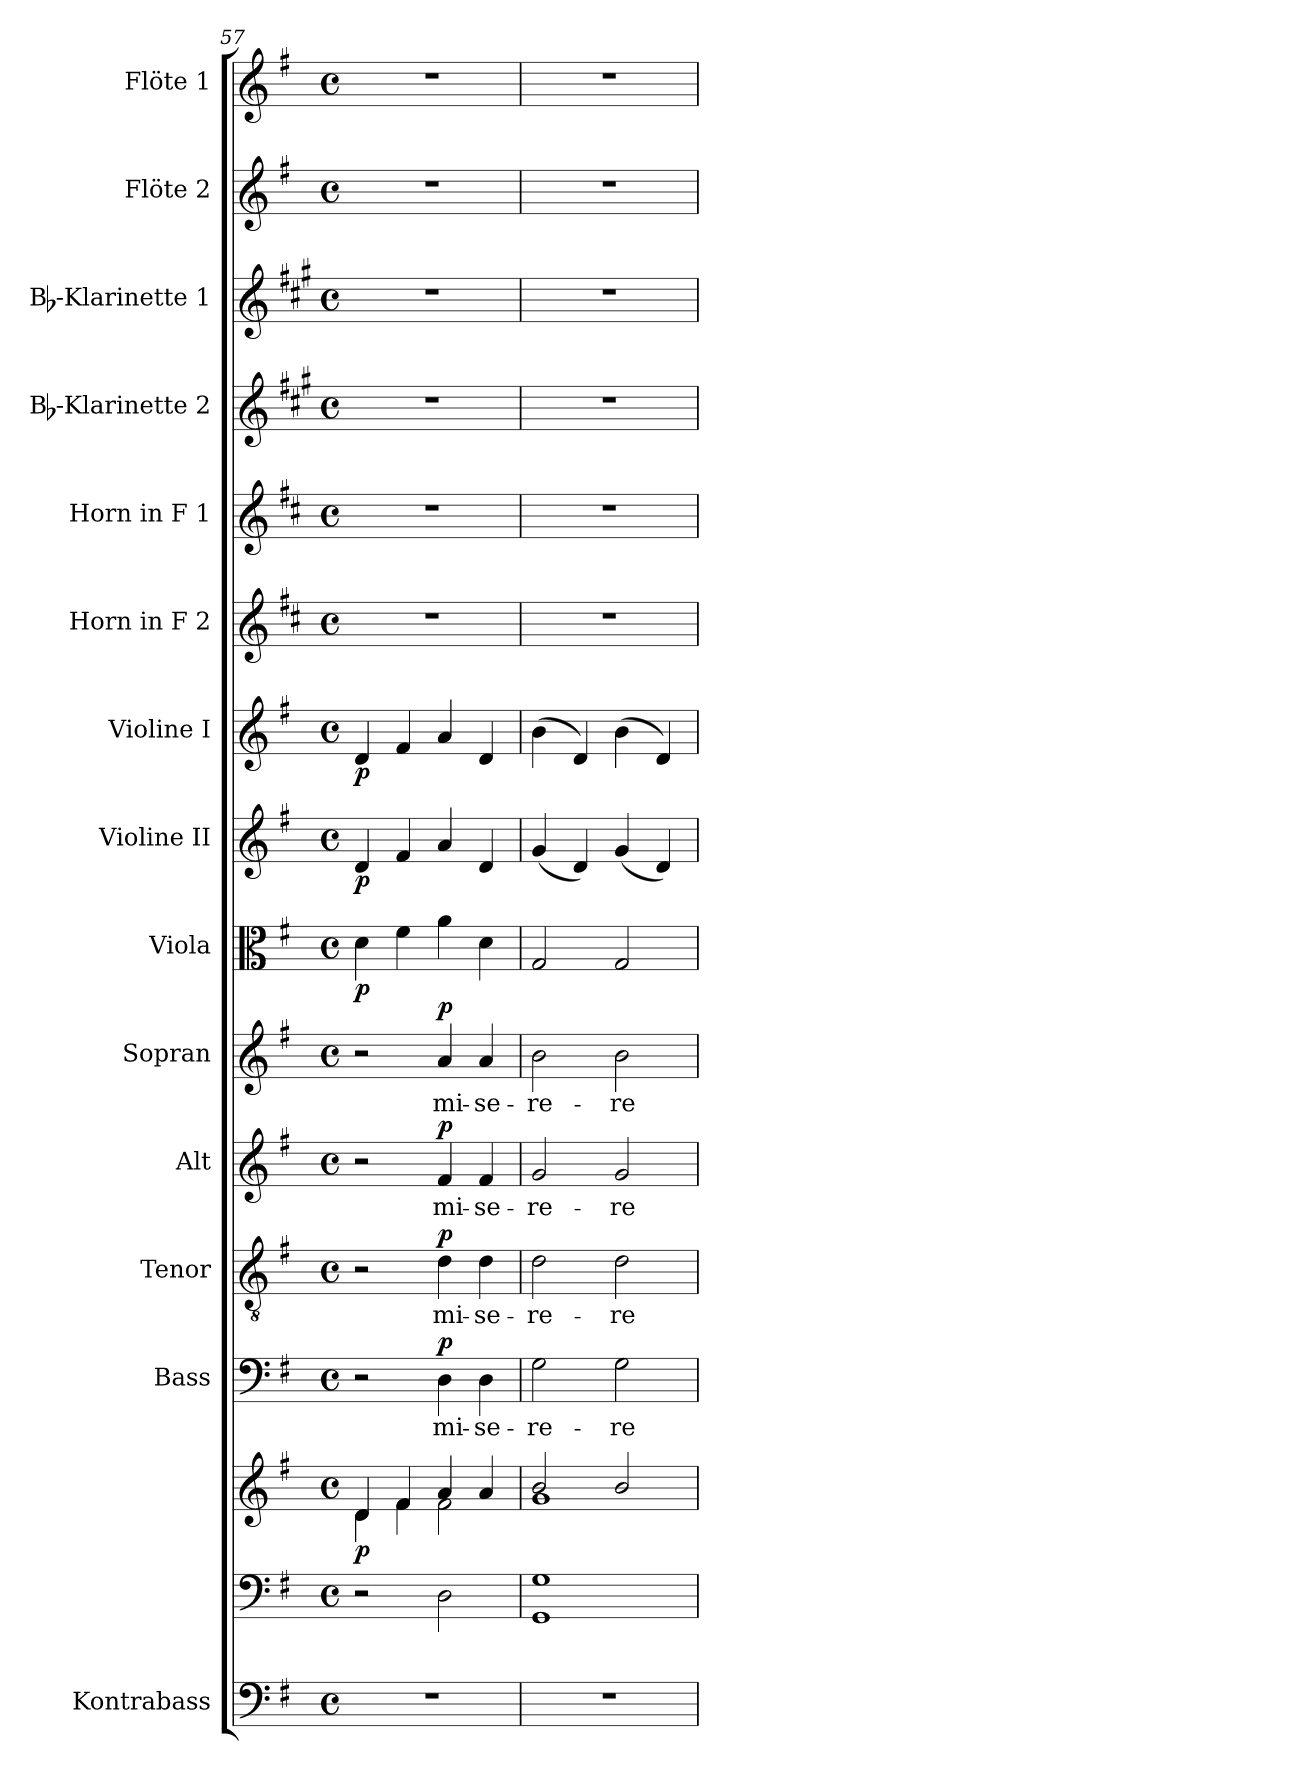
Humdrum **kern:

**kern	**kern	**kern	**dynam	**kern	**text	**dynam	**kern	**text	**dynam	**kern	**text	**dynam	**kern	**text	**dynam	**kern	**dynam	**kern	**dynam	**kern	**dynam	**kern	**kern	**kern	**kern	**kern	**kern
*part15	*part14	*part14	*part14	*part13	*part13	*part13	*part12	*part12	*part12	*part11	*part11	*part11	*part10	*part10	*part10	*part9	*part9	*part8	*part8	*part7	*part7	*part6	*part5	*part4	*part3	*part2	*part1
*staff16	*staff15	*staff14	*staff14/15	*staff13	*staff13	*staff13	*staff12	*staff12	*staff12	*staff11	*staff11	*staff11	*staff10	*staff10	*staff10	*staff9	*staff9	*staff8	*staff8	*staff7	*staff7	*staff6	*staff5	*staff4	*staff3	*staff2	*staff1
*I"Kontrabass	*	*	*	*I"Bass	*	*	*I"Tenor	*	*	*I"Alt	*	*	*I"Sopran	*	*	*I"Viola	*	*I"Violine II	*	*I"Violine I	*	*I"Horn in F 2	*I"Horn in F 1	*I"Bb-Klarinette 2	*I"Bb-Klarinette 1	*I"Flöte 2	*I"Flöte 1
*I'Kb.	*	*	*	*I'B.	*	*	*I'T.	*	*	*I'A.	*	*	*I'S.	*	*	*I'Vla.	*	*I'Vl. II	*	*I'Vl. I	*	*I'Horn 2	*I'Horn 1	*I'Bb Kl. 2	*I'Bb Kl. 1	*I'Fl. 2	*I'Fl. 1
*clefF4	*clefF4	*clefG2	*	*clefF4	*	*	*clefGv2	*	*	*clefG2	*	*	*clefG2	*	*	*clefC3	*	*clefG2	*	*clefG2	*	*clefG2	*clefG2	*clefG2	*clefG2	*clefG2	*clefG2
*ITrd7c12	*	*	*	*	*	*	*	*	*	*	*	*	*	*	*	*	*	*	*	*	*	*ITrd4c7	*ITrd4c7	*ITrd1c2	*ITrd1c2	*	*
*k[f#]	*k[f#]	*k[f#]	*	*k[f#]	*	*	*k[f#]	*	*	*k[f#]	*	*	*k[f#]	*	*	*k[f#]	*	*k[f#]	*	*k[f#]	*	*k[f#]	*k[f#]	*k[f#]	*k[f#]	*k[f#]	*k[f#]
*G:	*G:	*G:	*	*G:	*	*	*G:	*	*	*G:	*	*	*G:	*	*	*G:	*	*G:	*	*G:	*	*G:	*G:	*G:	*G:	*G:	*G:
*M4/4	*M4/4	*M4/4	*	*M4/4	*	*	*M4/4	*	*	*M4/4	*	*	*M4/4	*	*	*M4/4	*	*M4/4	*	*M4/4	*	*M4/4	*M4/4	*M4/4	*M4/4	*M4/4	*M4/4
*met(c)	*met(c)	*met(c)	*	*met(c)	*	*	*met(c)	*	*	*met(c)	*	*	*met(c)	*	*	*met(c)	*	*met(c)	*	*met(c)	*	*met(c)	*met(c)	*met(c)	*met(c)	*met(c)	*met(c)
=57	=57	=57	=57	=57	=57	=57	=57	=57	=57	=57	=57	=57	=57	=57	=57	=57	=57	=57	=57	=57	=57	=57	=57	=57	=57	=57	=57
*	*	*^	*	*	*	*	*	*	*	*	*	*	*	*	*	*	*	*	*	*	*	*	*	*	*	*	*
!	!	!	!	!LO:DY:b	!	!	!	!	!	!	!	!	!	!	!	!	!	!LO:DY:b	!	!LO:DY:b	!	!LO:DY:b	!	!	!	!	!	!
1r	2r	4d/	4d\	p	2r	.	.	2r	.	.	2r	.	.	2r	.	.	4d\	p	4d/	p	4d/	p	1r	1r	1r	1r	1r	1r
.	.	4f#/	4f#\	.	.	.	.	.	.	.	.	.	.	.	.	.	4f#\	.	4f#/	.	4f#/	.	.	.	.	.	.	.
!	!	!	!	!	!	!LO:LY:b	!LO:DY:a	!	!LO:LY:b	!LO:DY:a	!	!LO:LY:b	!LO:DY:a	!	!LO:LY:b	!LO:DY:a	!	!	!	!	!	!	!	!	!	!	!	!
.	2D\	4a/	2f#\	.	4D\	mi-	p	4d\	mi-	p	4f#/	mi-	p	4a/	mi-	p	4a\	.	4a/	.	4a/	.	.	.	.	.	.	.
!	!	!	!	!	!	!LO:LY:b	!	!	!LO:LY:b	!	!	!LO:LY:b	!	!	!LO:LY:b	!	!	!	!	!	!	!	!	!	!	!	!	!
.	.	4a/	.	.	4D\	-se-	.	4d\	-se-	.	4f#/	-se-	.	4a/	-se-	.	4d\	.	4d/	.	4d/	.	.	.	.	.	.	.
!!LO:PB:g=z
=58	=58	=58	=58	=58	=58	=58	=58	=58	=58	=58	=58	=58	=58	=58	=58	=58	=58	=58	=58	=58	=58	=58	=58	=58	=58	=58	=58	=58
!	!	!	!	!	!	!LO:LY:b	!	!	!LO:LY:b	!	!	!LO:LY:b	!	!	!LO:LY:b	!	!	!	!	!	!	!	!	!	!	!	!	!
1r	1GG 1G	2b/	1g	.	2G\	-re-	.	2d\	-re-	.	2g/	-re-	.	2b\	-re-	.	2G/	.	(<4g/	.	(>4b\	.	1r	1r	1r	1r	1r	1r
.	.	.	.	.	.	.	.	.	.	.	.	.	.	.	.	.	.	.	4d/)	.	4d/)	.	.	.	.	.	.	.
!	!	!	!	!	!	!LO:LY:b	!	!	!LO:LY:b	!	!	!LO:LY:b	!	!	!LO:LY:b	!	!	!	!	!	!	!	!	!	!	!	!	!
.	.	2b/	.	.	2G\	-re	.	2d\	-re	.	2g/	-re	.	2b\	-re	.	2G/	.	(<4g/	.	(>4b\	.	.	.	.	.	.	.
.	.	.	.	.	.	.	.	.	.	.	.	.	.	.	.	.	.	.	4d/)	.	4d/)	.	.	.	.	.	.	.
*	*	*v	*v	*	*	*	*	*	*	*	*	*	*	*	*	*	*	*	*	*	*	*	*	*	*	*	*	*
=	=	=	=	=	=	=	=	=	=	=	=	=	=	=	=	=	=	=	=	=	=	=	=	=	=	=	=
*-	*-	*-	*-	*-	*-	*-	*-	*-	*-	*-	*-	*-	*-	*-	*-	*-	*-	*-	*-	*-	*-	*-	*-	*-	*-	*-	*-
